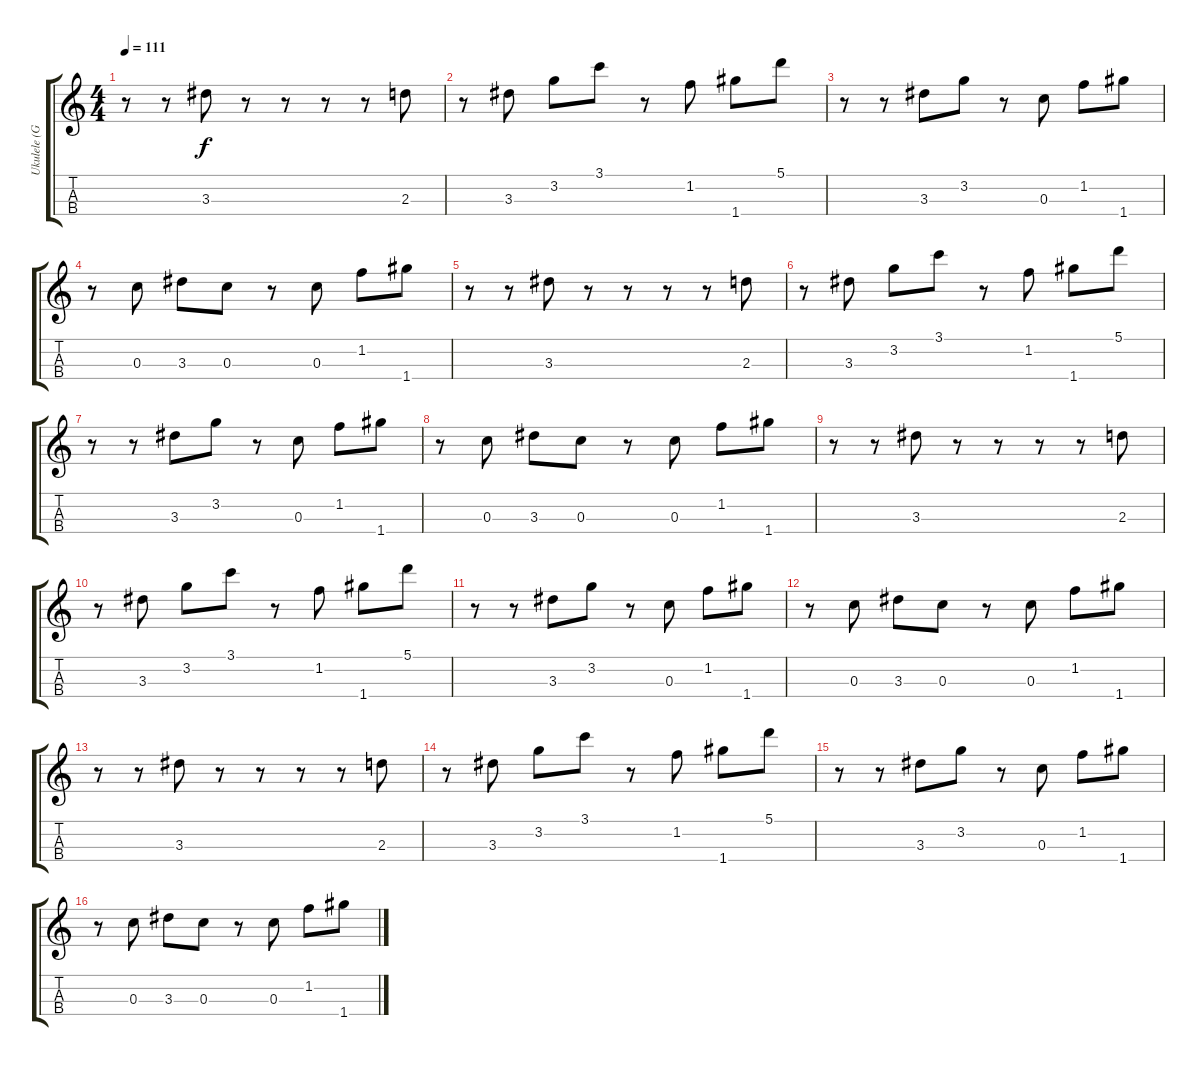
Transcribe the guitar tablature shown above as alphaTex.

\track ("Ukulele (GCEA5)" "Ukulele (G") {instrument electricguitarclean}
\staff {score tabs}
\tuning (A4 E4 C4 G4) {hide}
\ts (4 4)
\tempo 111
\clef g2
\ks c
r.8{dy f} r.8 3.3.8 r.8 r.8 r.8 r.8 2.3.8 |
r.8 3.3.8 3.2.8 3.1.8 r.8 1.2.8 1.4.8 5.1.8 |
r.8 r.8 3.3.8 3.2.8 r.8 0.3.8 1.2.8 1.4.8 |
r.8 0.3.8 3.3.8 0.3.8 r.8 0.3.8 1.2.8 1.4.8 |
r.8 r.8 3.3.8 r.8 r.8 r.8 r.8 2.3.8 |
r.8 3.3.8 3.2.8 3.1.8 r.8 1.2.8 1.4.8 5.1.8 |
r.8 r.8 3.3.8 3.2.8 r.8 0.3.8 1.2.8 1.4.8 |
r.8 0.3.8 3.3.8 0.3.8 r.8 0.3.8 1.2.8 1.4.8 |
r.8 r.8 3.3.8 r.8 r.8 r.8 r.8 2.3.8 |
r.8 3.3.8 3.2.8 3.1.8 r.8 1.2.8 1.4.8 5.1.8 |
r.8 r.8 3.3.8 3.2.8 r.8 0.3.8 1.2.8 1.4.8 |
r.8 0.3.8 3.3.8 0.3.8 r.8 0.3.8 1.2.8 1.4.8 |
r.8 r.8 3.3.8 r.8 r.8 r.8 r.8 2.3.8 |
r.8 3.3.8 3.2.8 3.1.8 r.8 1.2.8 1.4.8 5.1.8 |
r.8 r.8 3.3.8 3.2.8 r.8 0.3.8 1.2.8 1.4.8 |
r.8 0.3.8 3.3.8 0.3.8 r.8 0.3.8 1.2.8 1.4.8
